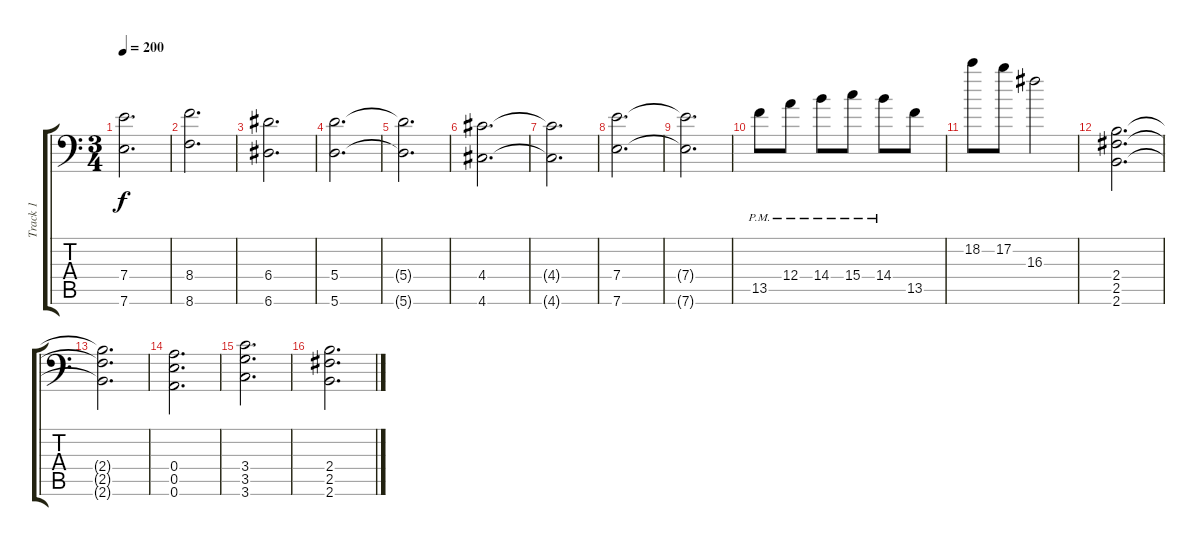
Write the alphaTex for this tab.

\track ("Track 1" "Track 1") {instrument overdrivenguitar}
\staff {score tabs}
\tuning (B3 Gb3 D3 A2 E2 A1) {hide}
\ts (3 4)
\tempo 200
\clef f4
\ks c
(7.4{t} 7.6{t}).2{d dy f} |
(8.4 8.6).2{d} |
(6.4 6.6).2{d} |
(5.4 5.6).2{d} |
(5.4{t} 5.6{t}).2{d} |
(4.4 4.6).2{d} |
(4.4{t} 4.6{t}).2{d} |
(7.4 7.6).2{d} |
(7.4{t} 7.6{t}).2{d} |
13.5{pm}.8 12.4{pm}.8 14.4{pm}.8 15.4{pm}.8 14.4{pm}.8 13.5.8 |
18.2.8 17.2.8 16.3.2 |
(2.4 2.5 2.6).2{d} |
(2.4{t} 2.5{t} 2.6{t}).2{d} |
(0.4 0.5 0.6).2{d} |
(3.4 3.5 3.6).2{d} |
(2.4 2.5 2.6).2{d}
